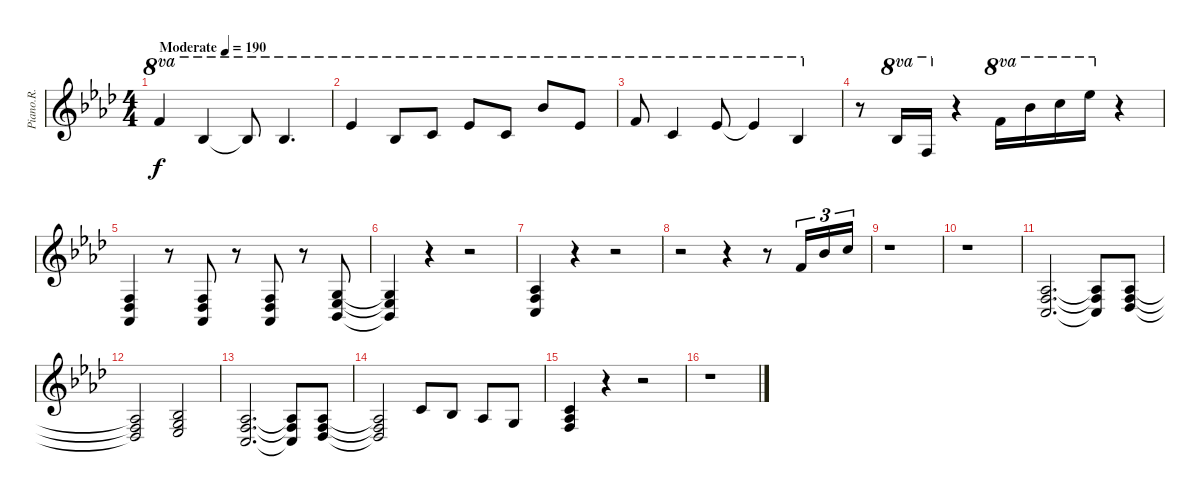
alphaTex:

\track ("Piano.R." "Piano.R.") {instrument brightacousticpiano}
\staff {score}
\tuning (A4 B3 G3 D3 A2 E2) {hide}
\ts (4 4)
\tempo (190 "Moderate")
\clef g2
\ks ab
8.1.4{ot 8va dy f instrument brightacousticpiano} 11.2.4{ot 8va} 11.2{t}.8{ot 8va} 11.2.4{d ot 8va} |
6.1.4{ot 8va} 11.2.8{ot 8va} 13.2.8{ot 8va} 16.2.8{ot 8va} 13.2.8{ot 8va} 13.1.8{ot 8va} 16.2.8{ot 8va} |
18.2.8{ot 8va} 17.3.4{ot 8va} 16.2.8{ot 8va} 16.2{t}.4{ot 8va} 15.3.4{ot 8va} |
r.8 15.3.16{ot 8va} 15.4.16{ot 8va} r.4 18.2.16{ot 8va} 13.1.16{ot 8va} 15.1.16{ot 8va} 18.1.16{ot 8va} r.4 |
(3.4 4.5 4.6).4 r.8 (3.4 4.5 4.6).8 r.8 (3.4 4.5 4.6).8 r.8 (0.3 1.4 1.5).8 |
(0.3{t} 1.4{t} 1.5{t}).4 r.4 r.2 |
(1.3 3.4 3.5).4 r.4 r.2 |
r.2 r.4 r.8 6.2.16{tu (3 2)} 1.1.16{tu (3 2)} 3.1.16{tu (3 2)} |
r.1 |
r.1 |
(1.3 3.4 3.5).2{d} (1.3{t} 3.4{t} 3.5{t}).8 (1.3 3.4 4.5).8 |
(1.3{t} 3.4{t} 4.5{t}).2 (0.3 8.4 6.5).2 |
(6.4 8.5 8.6).2{d} (6.4{t} 8.5{t} 8.6{t}).8 (6.4 8.5 9.6).8 |
(6.4{t} 8.5{t} 9.6{t}).2 5.3.8 3.3.8 1.3.8 0.3.8 |
(1.2 1.3 3.4).4 r.4 r.2 |
r.1
